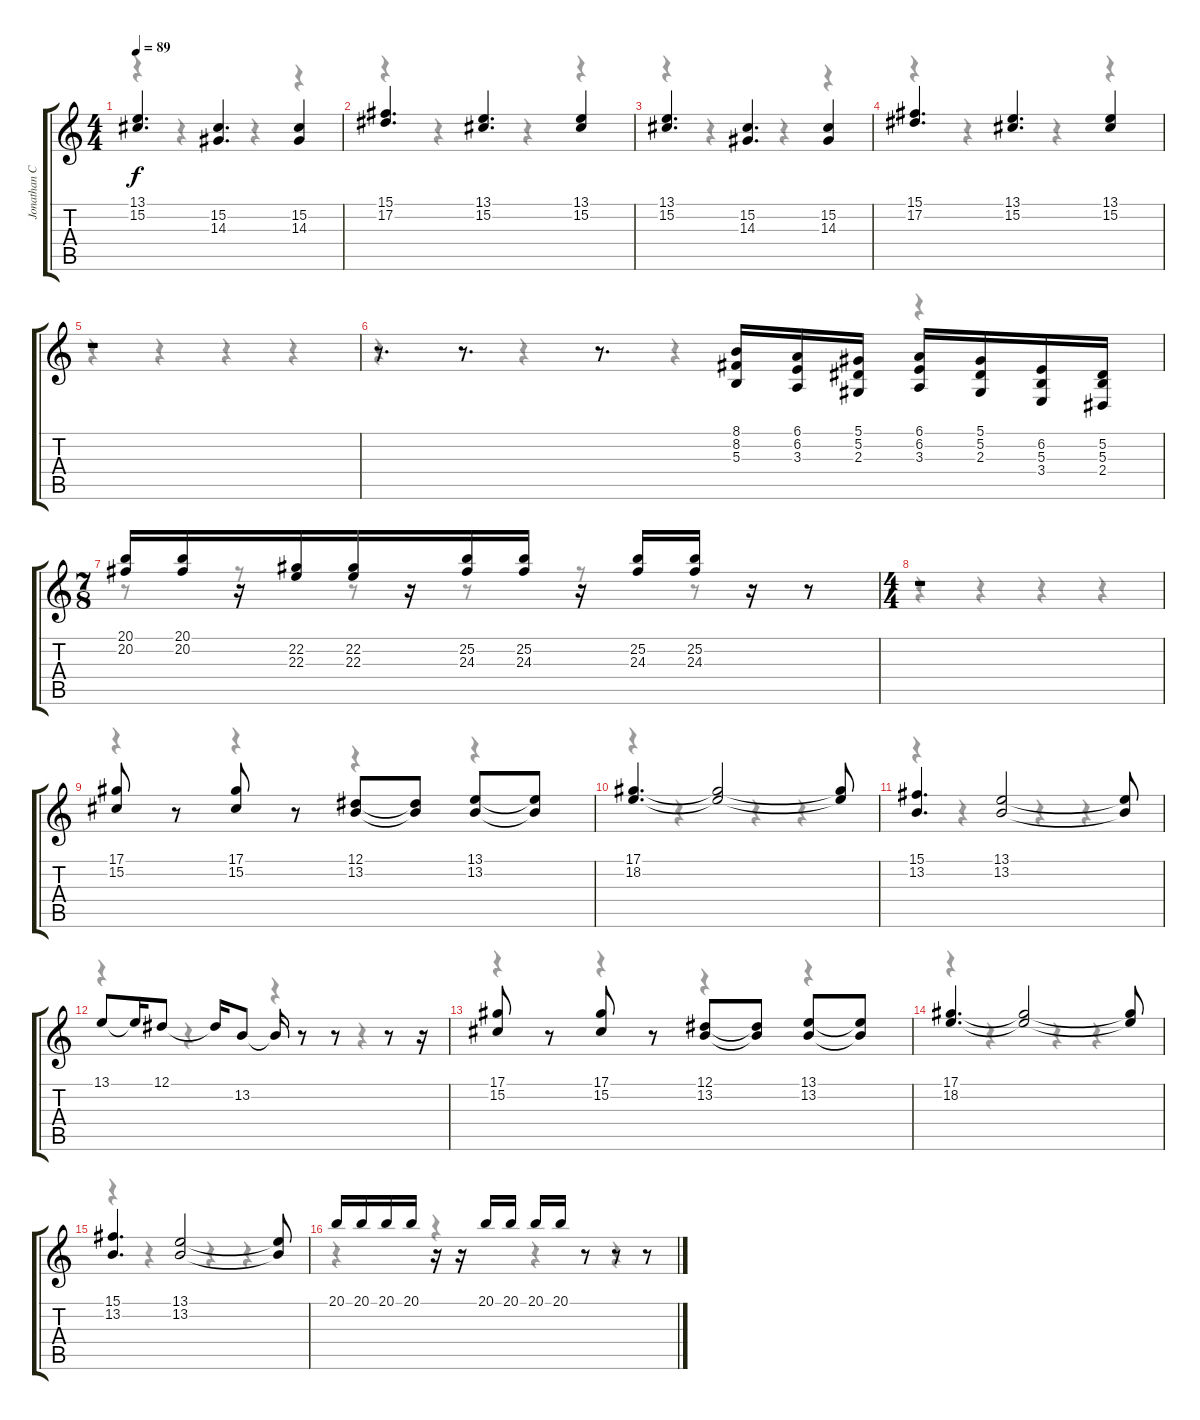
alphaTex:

\track ("Jonathan Chu" "Jonathan C") {instrument violin}
\staff {score tabs}
\tuning (Eb4 Bb3 Gb3 Db3 Ab2 Db2) {hide}
\voice
\ts (4 4)
\tempo 89
\clef g2
\ks c
(13.1 15.2).4{d dy f} (15.2 14.3).4{d} (15.2 14.3).4 |
(15.1 17.2).4{d} (13.1 15.2).4{d} (13.1 15.2).4 |
(13.1 15.2).4{d} (15.2 14.3).4{d} (15.2 14.3).4 |
(15.1 17.2).4{d} (13.1 15.2).4{d} (13.1 15.2).4 |
r.1 |
r.8{d} r.8{d} r.8{d} (8.1 8.2 5.3).16 (6.1 6.2 3.3).16 (5.1 5.2 2.3).16 (6.1 6.2 3.3).16 (5.1 5.2 2.3).16 (6.2 5.3 3.4).16 (5.2 5.3 2.4).16 |
\ts (7 8)
(20.1 20.2).16 (20.1 20.2).16 r.16 (22.2 22.3).16 (22.2 22.3).16 r.16 (25.2 24.3).16 (25.2 24.3).16 r.16 (25.2 24.3).16 (25.2 24.3).16 r.16 r.8 |
\ts (4 4)
r.1 |
(17.1 15.2).8 r.8 (17.1 15.2).8 r.8 (12.1 13.2).8 (12.1{t} 13.2{t}).8 (13.1 13.2).8 (13.1{t} 13.2{t}).8 |
(17.1 18.2).4{d} (17.1{t} 18.2{t}).2 (17.1{t} 18.2{t}).8 |
(15.1 13.2).4{d} (13.1 13.2).2 (13.1{t} 13.2{t}).8 |
13.1.8 13.1{t}.16 12.1.8 12.1{t}.16 13.2.8 13.2{t}.16 r.8 r.8 r.8 r.16 |
(17.1 15.2).8 r.8 (17.1 15.2).8 r.8 (12.1 13.2).8 (12.1{t} 13.2{t}).8 (13.1 13.2).8 (13.1{t} 13.2{t}).8 |
(17.1 18.2).4{d} (17.1{t} 18.2{t}).2 (17.1{t} 18.2{t}).8 |
(15.1 13.2).4{d} (13.1 13.2).2 (13.1{t} 13.2{t}).8 |
20.1.16 20.1.16 20.1.16 20.1.16 r.16 r.16 20.1.16 20.1.16 20.1.16 20.1.16 r.8 r.8 r.8
\voice
\clef g2
\ottava regular
\simile none
\ks c
r.4{dy f} r.4 r.4 r.4 |
r.4 r.4 r.4 r.4 |
r.4 r.4 r.4 r.4 |
r.4 r.4 r.4 r.4 |
r.4 r.4 r.4 r.4 |
r.4 r.4 r.4 r.4 |
r.8 r.8 r.8 r.8 r.8 r.8 r.8 |
r.4 r.4 r.4 r.4 |
r.4 r.4 r.4 r.4 |
r.4 r.4 r.4 r.4 |
r.4 r.4 r.4 r.4 |
r.4 r.4 r.4 r.4 |
r.4 r.4 r.4 r.4 |
r.4 r.4 r.4 r.4 |
r.4 r.4 r.4 r.4 |
r.4 r.4 r.4 r.4
